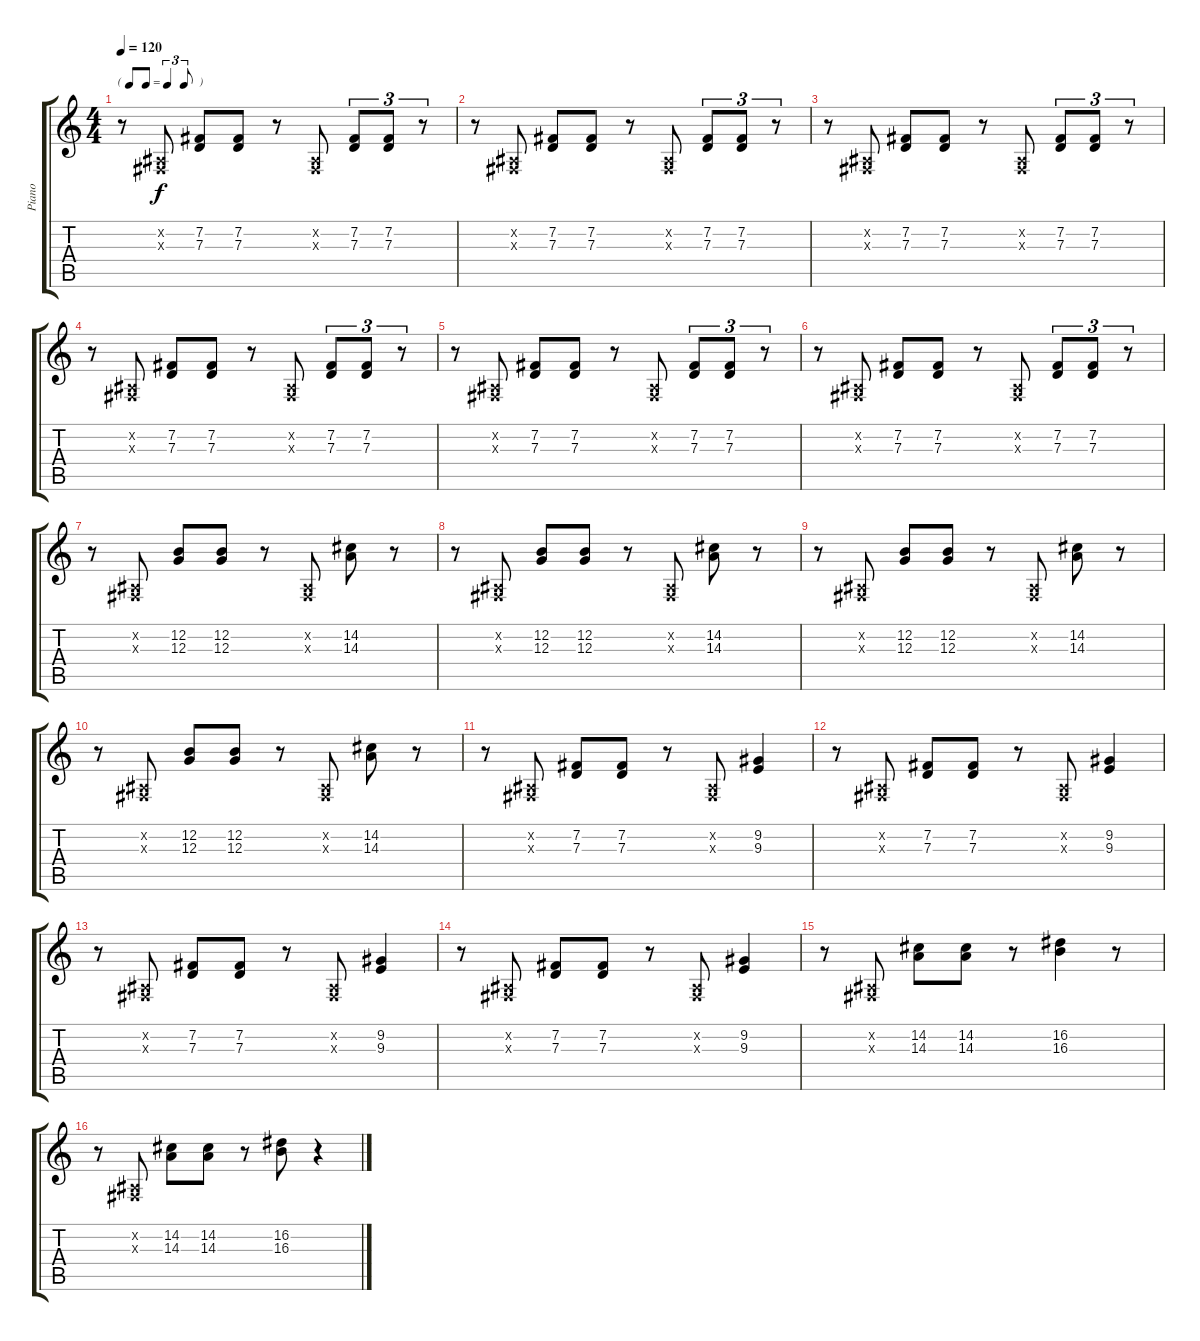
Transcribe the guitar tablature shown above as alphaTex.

\track ("Piano" "Piano") {instrument electricpiano2}
\staff {score tabs}
\tuning (E4 B3 G3 D3 A2 E2) {hide}
\ts (4 4)
\tf triplet8th
\tempo 120
\clef g2
\ks c
r.8{dy f} (-1.2{x} -1.3{x}).8 (7.2 7.3).8 (7.2 7.3).8 r.8 (-1.2{x} -1.3{x}).8 (7.2 7.3).8{tu (3 2)} (7.2 7.3).8{tu (3 2)} r.8{tu (3 2)} |
r.8 (-1.2{x} -1.3{x}).8 (7.2 7.3).8 (7.2 7.3).8 r.8 (-1.2{x} -1.3{x}).8 (7.2 7.3).8{tu (3 2)} (7.2 7.3).8{tu (3 2)} r.8{tu (3 2)} |
r.8 (-1.2{x} -1.3{x}).8 (7.2 7.3).8 (7.2 7.3).8 r.8 (-1.2{x} -1.3{x}).8 (7.2 7.3).8{tu (3 2)} (7.2 7.3).8{tu (3 2)} r.8{tu (3 2)} |
r.8 (-1.2{x} -1.3{x}).8 (7.2 7.3).8 (7.2 7.3).8 r.8 (-1.2{x} -1.3{x}).8 (7.2 7.3).8{tu (3 2)} (7.2 7.3).8{tu (3 2)} r.8{tu (3 2)} |
r.8 (-1.2{x} -1.3{x}).8 (7.2 7.3).8 (7.2 7.3).8 r.8 (-1.2{x} -1.3{x}).8 (7.2 7.3).8{tu (3 2)} (7.2 7.3).8{tu (3 2)} r.8{tu (3 2)} |
r.8 (-1.2{x} -1.3{x}).8 (7.2 7.3).8 (7.2 7.3).8 r.8 (-1.2{x} -1.3{x}).8 (7.2 7.3).8{tu (3 2)} (7.2 7.3).8{tu (3 2)} r.8{tu (3 2)} |
r.8 (-1.2{x} -1.3{x}).8 (12.2 12.3).8 (12.2 12.3).8 r.8 (-1.2{x} -1.3{x}).8 (14.2 14.3).8 r.8 |
r.8 (-1.2{x} -1.3{x}).8 (12.2 12.3).8 (12.2 12.3).8 r.8 (-1.2{x} -1.3{x}).8 (14.2 14.3).8 r.8 |
r.8 (-1.2{x} -1.3{x}).8 (12.2 12.3).8 (12.2 12.3).8 r.8 (-1.2{x} -1.3{x}).8 (14.2 14.3).8 r.8 |
r.8 (-1.2{x} -1.3{x}).8 (12.2 12.3).8 (12.2 12.3).8 r.8 (-1.2{x} -1.3{x}).8 (14.2 14.3).8 r.8 |
r.8 (-1.2{x} -1.3{x}).8 (7.2 7.3).8 (7.2 7.3).8 r.8 (-1.2{x} -1.3{x}).8 (9.2 9.3).4 |
r.8 (-1.2{x} -1.3{x}).8 (7.2 7.3).8 (7.2 7.3).8 r.8 (-1.2{x} -1.3{x}).8 (9.2 9.3).4 |
r.8 (-1.2{x} -1.3{x}).8 (7.2 7.3).8 (7.2 7.3).8 r.8 (-1.2{x} -1.3{x}).8 (9.2 9.3).4 |
r.8 (-1.2{x} -1.3{x}).8 (7.2 7.3).8 (7.2 7.3).8 r.8 (-1.2{x} -1.3{x}).8 (9.2 9.3).4 |
r.8 (-1.2{x} -1.3{x}).8 (14.2 14.3).8 (14.2 14.3).8 r.8 (16.2 16.3).4 r.8 |
r.8 (-1.2{x} -1.3{x}).8 (14.2 14.3).8 (14.2 14.3).8 r.8 (16.2 16.3).8 r.4
